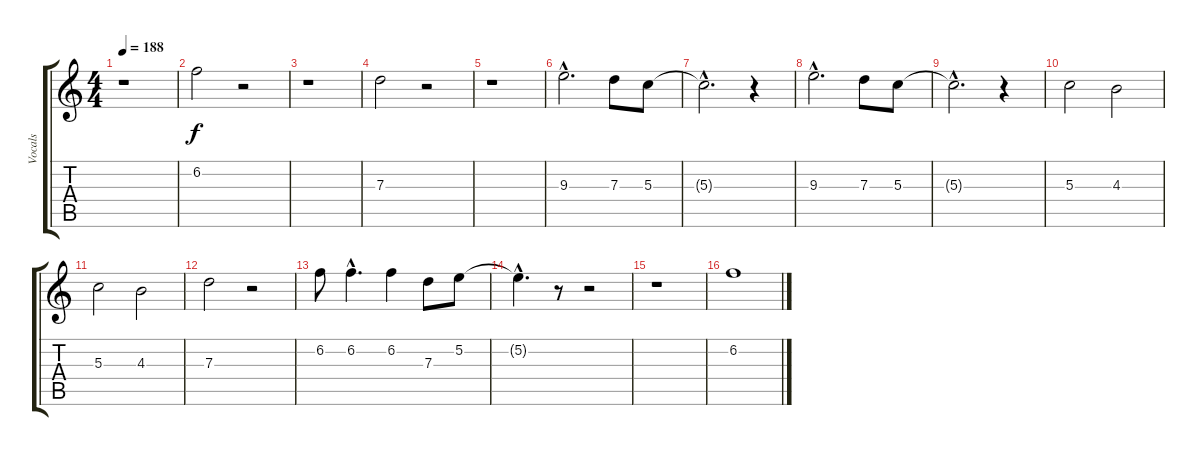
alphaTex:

\track ("Vocals" "Vocals") {instrument distortionguitar}
\staff {score tabs}
\tuning (E4 B3 G3 D3 A2 E2) {hide}
\ts (4 4)
\tempo 188
\clef g2
\ks c
r.1{dy f} |
6.2.2 r.2 |
r.1 |
7.3.2 r.2 |
r.1 |
9.3{hac}.2{d} 7.3.8 5.3.8 |
5.3{hac t}.2{d} r.4 |
9.3{hac}.2{d} 7.3.8 5.3.8 |
5.3{hac t}.2{d} r.4 |
5.3.2 4.3.2 |
5.3.2 4.3.2 |
7.3.2 r.2 |
6.2.8 6.2{hac}.4{d} 6.2.4 7.3.8 5.2.8 |
5.2{hac t}.4{d} r.8 r.2 |
r.1 |
6.2.1
